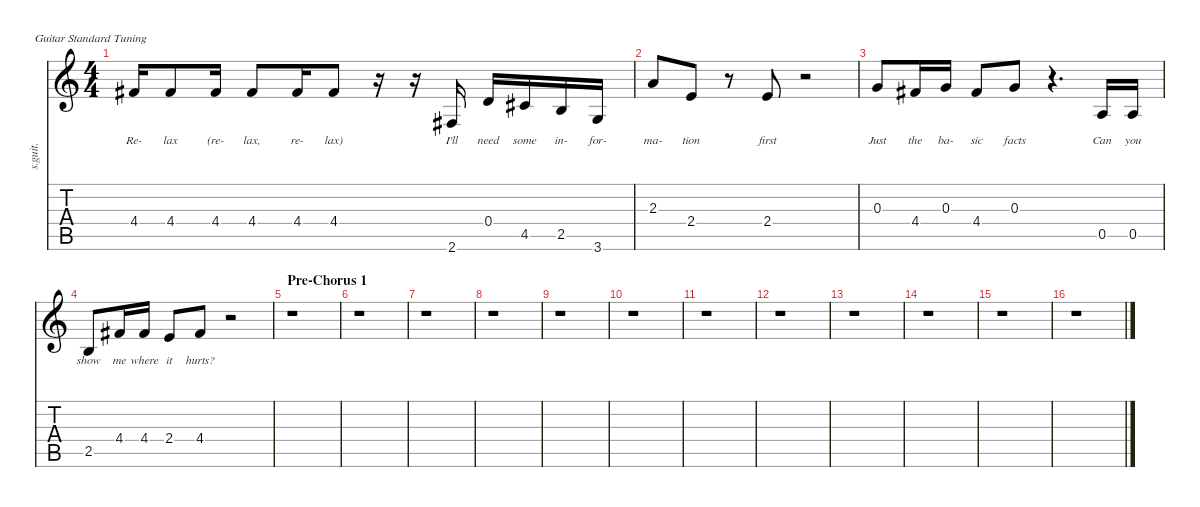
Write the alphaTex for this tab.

\defaultSystemsLayout 4
\hideDynamics
\bracketExtendMode nobrackets
\track ("Roger Waters - Vocals" "s.guit.") {instrument lead6voice}
\staff {score tabs}
\tuning (E4 B3 G3 D3 A2 E2)
\displaytranspose 12
\ts (4 4)
\tempo (64 hide)
\clef g2
\ks c
4.4{acc #}.16{lyrics (0 "Re-") lyrics (1 "") lyrics (2 "") lyrics (3 "") lyrics (4 "") dy f} 4.4{acc #}.8{lyrics (0 "lax") lyrics (1 "") lyrics (2 "") lyrics (3 "") lyrics (4 "")} 4.4{acc #}.16{lyrics (0 "(re-") lyrics (1 "") lyrics (2 "") lyrics (3 "") lyrics (4 "")} 4.4{acc #}.8{lyrics (0 "lax,") lyrics (1 "") lyrics (2 "") lyrics (3 "") lyrics (4 "")} 4.4{acc #}.16{lyrics (0 "re-") lyrics (1 "") lyrics (2 "") lyrics (3 "") lyrics (4 "")} 4.4{acc #}.8{lyrics (0 "lax)") lyrics (1 "") lyrics (2 "") lyrics (3 "") lyrics (4 "")} r.16 r.16 2.6{acc #}.16{lyrics (0 "I'll") lyrics (1 "") lyrics (2 "") lyrics (3 "") lyrics (4 "")} 0.4.16{lyrics (0 "need") lyrics (1 "") lyrics (2 "") lyrics (3 "") lyrics (4 "")} 4.5{acc #}.16{lyrics (0 "some") lyrics (1 "") lyrics (2 "") lyrics (3 "") lyrics (4 "")} 2.5.16{lyrics (0 "in-") lyrics (1 "") lyrics (2 "") lyrics (3 "") lyrics (4 "")} 3.6.16{lyrics (0 "for-") lyrics (1 "") lyrics (2 "") lyrics (3 "") lyrics (4 "")} |
2.3.8{lyrics (0 "ma-") lyrics (1 "") lyrics (2 "") lyrics (3 "") lyrics (4 "")} 2.4.8{lyrics (0 "tion") lyrics (1 "") lyrics (2 "") lyrics (3 "") lyrics (4 "")} r.8 2.4.8{lyrics (0 "first") lyrics (1 "") lyrics (2 "") lyrics (3 "") lyrics (4 "")} r.2 |
0.3.8{lyrics (0 "Just") lyrics (1 "") lyrics (2 "") lyrics (3 "") lyrics (4 "")} 4.4{acc #}.16{lyrics (0 "the") lyrics (1 "") lyrics (2 "") lyrics (3 "") lyrics (4 "")} 0.3.16{lyrics (0 "ba-") lyrics (1 "") lyrics (2 "") lyrics (3 "") lyrics (4 "")} 4.4{acc #}.8{lyrics (0 "sic") lyrics (1 "") lyrics (2 "") lyrics (3 "") lyrics (4 "")} 0.3.8{lyrics (0 "facts") lyrics (1 "") lyrics (2 "") lyrics (3 "") lyrics (4 "")} r.4{d} 0.5.16{lyrics (0 "Can") lyrics (1 "") lyrics (2 "") lyrics (3 "") lyrics (4 "")} 0.5.16{lyrics (0 "you") lyrics (1 "") lyrics (2 "") lyrics (3 "") lyrics (4 "")} |
2.5.8{lyrics (0 "show") lyrics (1 "") lyrics (2 "") lyrics (3 "") lyrics (4 "")} 4.4{acc #}.16{lyrics (0 "me") lyrics (1 "") lyrics (2 "") lyrics (3 "") lyrics (4 "")} 4.4{acc #}.16{lyrics (0 "where") lyrics (1 "") lyrics (2 "") lyrics (3 "") lyrics (4 "")} 2.4.8{lyrics (0 "it") lyrics (1 "") lyrics (2 "") lyrics (3 "") lyrics (4 "")} 4.4{acc #}.8{lyrics (0 "hurts?") lyrics (1 "") lyrics (2 "") lyrics (3 "") lyrics (4 "")} r.2 |
\section ("" "Pre-Chorus 1")
r.1 |
r.1 |
r.1 |
r.1 |
r.1 |
r.1 |
r.1 |
r.1 |
r.1 |
r.1 |
r.1 |
r.1
